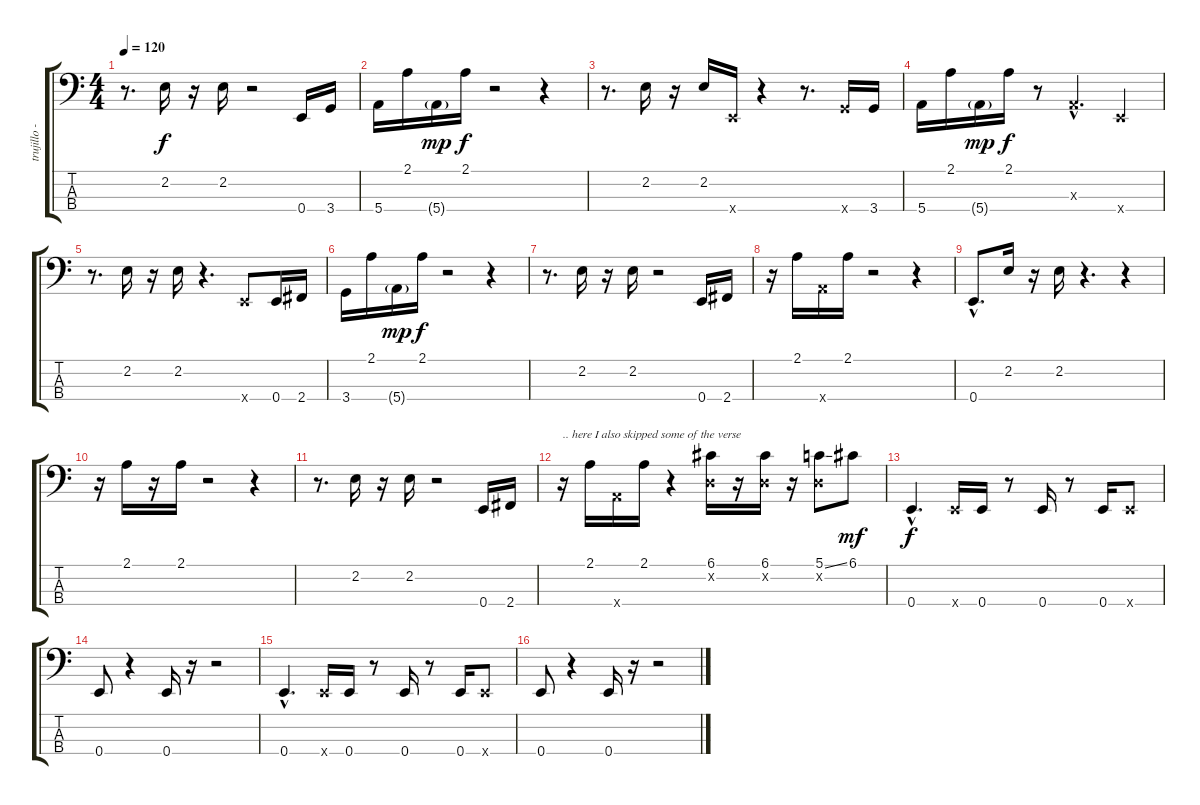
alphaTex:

\track ("trujillo - slap and pluck" "trujillo -") {instrument slapbass1}
\staff {score tabs}
\tuning (G2 D2 A1 E1) {hide}
\ts (4 4)
\tempo 120
\clef f4
\ks c
r.8{d dy f} 2.2.16 r.16 2.2.16 r.2 0.4.16 3.4.16 |
5.4.16 2.1.16 5.4{g}.16{dy mp} 2.1.16{dy f} r.2 r.4 |
r.8{d} 2.2.16 r.16 2.2.16 0.4{x}.16 r.4 r.8{d} 3.4{x}.16 3.4.16 |
5.4.16 2.1.16 5.4{g}.16{dy mp} 2.1.16{dy f} r.8 0.3{hac x}.4{d} 0.4{x}.4 |
r.8{d} 2.2.16 r.16 2.2.16 r.4{d} 0.4{x}.8 0.4.16 2.4.16 |
3.4.16 2.1.16 5.4{g}.16{dy mp} 2.1.16{dy f} r.2 r.4 |
r.8{d} 2.2.16 r.16 2.2.16 r.2 0.4.16 2.4.16 |
r.16 2.1.16 5.4{x}.16 2.1.16 r.2 r.4 |
0.4{hac}.8{d} 2.2.16 r.16 2.2.16 r.4{d} r.4 |
r.16 2.1.16 r.16 2.1.16 r.2 r.4 |
r.8{d} 2.2.16 r.16 2.2.16 r.2 0.4.16 2.4.16 |
r.16{txt ".. here I also skipped some of the verse"} 2.1.16 5.4{x}.16 2.1.16 r.4 (6.1 0.2{x}).16 r.16 (6.1 0.2{x}).16 r.16 (5.1{ss} 0.2{x}).8 6.1.8{dy mf} |
0.4{hac}.4{d dy f} 0.4{x}.16 0.4.16 r.8 0.4.16 r.8 0.4.16 0.4{x}.8 |
0.4.8 r.4 0.4.16 r.16 r.2 |
0.4{hac}.4{d} 0.4{x}.16 0.4.16 r.8 0.4.16 r.8 0.4.16 0.4{x}.8 |
0.4.8 r.4 0.4.16 r.16 r.2
